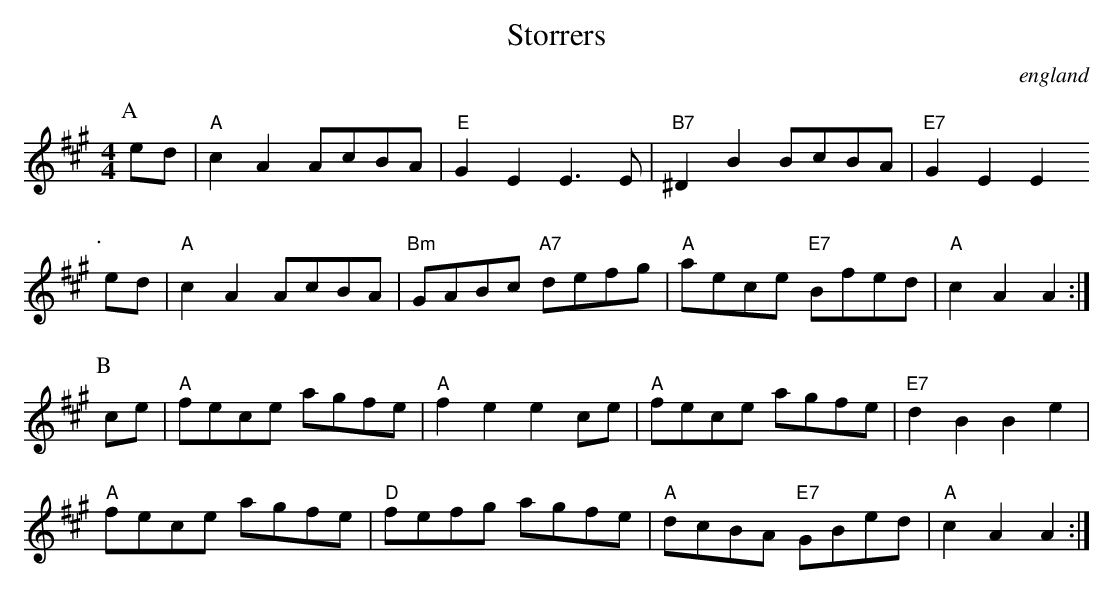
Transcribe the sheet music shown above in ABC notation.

X:1
T:Storrers
O:england
M:4/4
L:1/4
K:A
P:A
e/2d/2|"A"cA A/2c/2B/2A/2|"E"GE E3/2E/2|"B7"^DB B/2c/2B/2A/2|"E7"GE E
P:.
e/2d/2|"A"cA A/2c/2B/2A/2|"Bm"G/2A/2B/2c/2 "A7"d/2e/2f/2g/2|\
"A"a/2e/2c/2e/2 "E7"B/2f/2e/2d/2|"A"cA A:|
K:A
P:B
c/2e/2|"A"f/2e/2c/2e/2 a/2g/2f/2e/2|"A"fe ec/2e/2|"A"f/2e/2c/2e/2 a/2g/2f/2e/2\
|"E7"dB Be|
"A"f/2e/2c/2e/2 a/2g/2f/2e/2|"D"f/2e/2f/2g/2 a/2g/2f/2e/2|\
"A"d/2c/2B/2A/2 "E7"G/2B/2e/2d/2|"A"cA A:|
